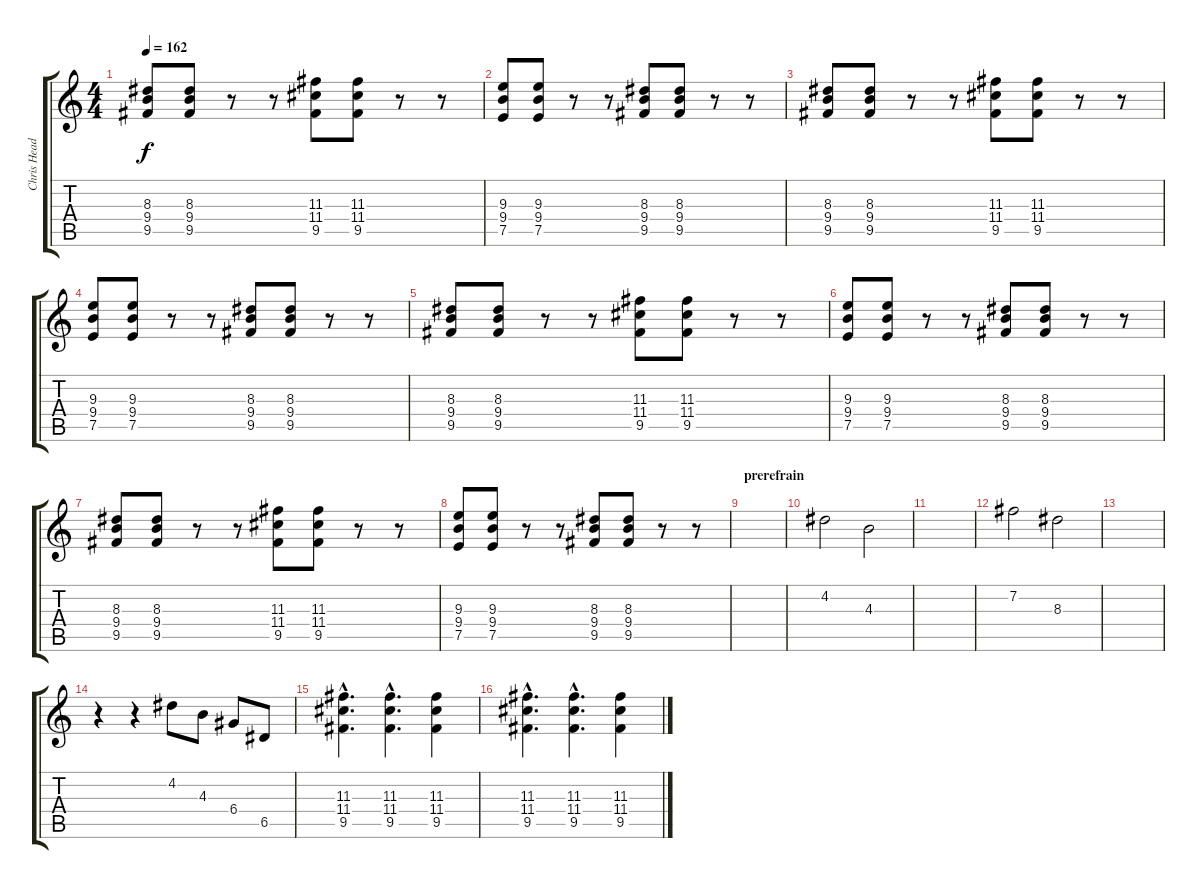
\track ("Chris Head" "Chris Head") {instrument distortionguitar}
\staff {score tabs}
\tuning (E4 B3 G3 D3 A2 E2) {hide}
\ts (4 4)
\tempo 162
\clef g2
\ks c
(8.3 9.4 9.5).8{dy f} (8.3 9.4 9.5).8 r.8 r.8 (11.3 11.4 9.5).8 (11.3 11.4 9.5).8 r.8 r.8 |
(9.3 9.4 7.5).8 (9.3 9.4 7.5).8 r.8 r.8 (8.3 9.4 9.5).8 (8.3 9.4 9.5).8 r.8 r.8 |
(8.3 9.4 9.5).8 (8.3 9.4 9.5).8 r.8 r.8 (11.3 11.4 9.5).8 (11.3 11.4 9.5).8 r.8 r.8 |
(9.3 9.4 7.5).8 (9.3 9.4 7.5).8 r.8 r.8 (8.3 9.4 9.5).8 (8.3 9.4 9.5).8 r.8 r.8 |
(8.3 9.4 9.5).8 (8.3 9.4 9.5).8 r.8 r.8 (11.3 11.4 9.5).8 (11.3 11.4 9.5).8 r.8 r.8 |
(9.3 9.4 7.5).8 (9.3 9.4 7.5).8 r.8 r.8 (8.3 9.4 9.5).8 (8.3 9.4 9.5).8 r.8 r.8 |
(8.3 9.4 9.5).8 (8.3 9.4 9.5).8 r.8 r.8 (11.3 11.4 9.5).8 (11.3 11.4 9.5).8 r.8 r.8 |
(9.3 9.4 7.5).8 (9.3 9.4 7.5).8 r.8 r.8 (8.3 9.4 9.5).8 (8.3 9.4 9.5).8 r.8 r.8 |
\section ("" "prerefrain")
|
4.2.2 4.3.2 |
|
7.2.2 8.3.2 |
|
r.4 r.4 4.2.8 4.3.8 6.4.8 6.5.8 |
(11.3{hac} 11.4{hac} 9.5{hac}).4{d} (11.3{hac} 11.4{hac} 9.5{hac}).4{d} (11.3 11.4 9.5).4 |
(11.3{hac} 11.4{hac} 9.5{hac}).4{d} (11.3{hac} 11.4{hac} 9.5{hac}).4{d} (11.3 11.4 9.5).4
